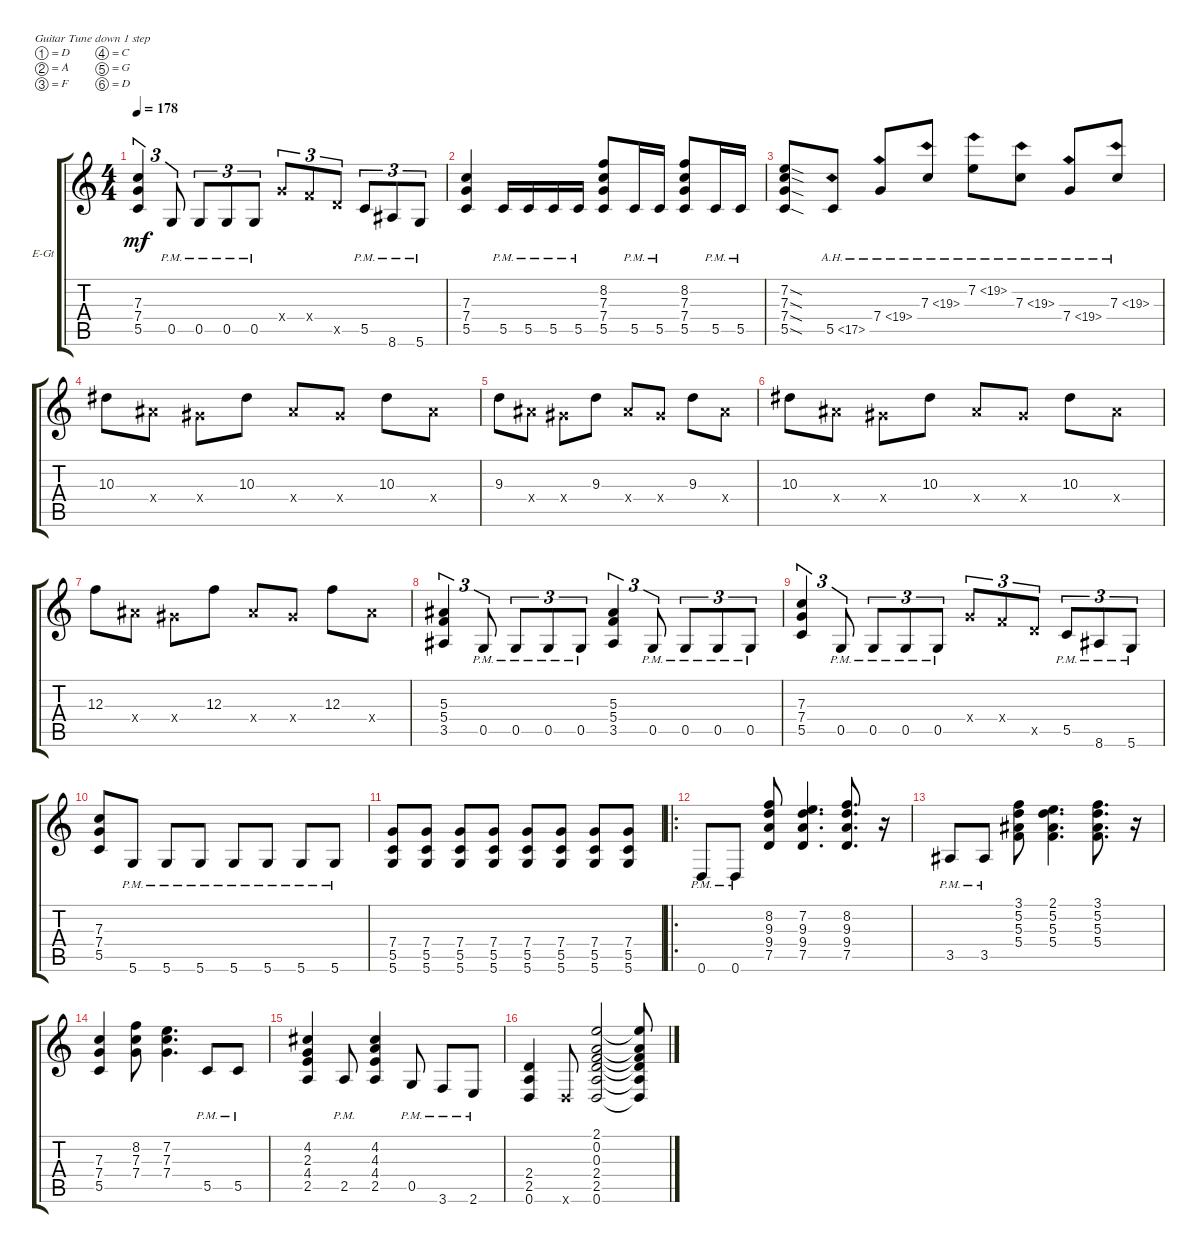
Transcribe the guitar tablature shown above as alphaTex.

\defaultSystemsLayout 4
\bracketExtendMode groupsimilarinstruments
\firstSystemTrackNameOrientation horizontal
\otherSystemsTrackNameOrientation horizontal
\track ("Rithm Guitar 2" "E-Gt") {instrument distortionguitar}
\staff {score tabs}
\tuning (D4 A3 F3 C3 G2 D2)
\ts (4 4)
\tempo 178
\clef g2
\scale
0.333333
\ks c
(5.5 7.4 7.3).4{tu (3 2) dy mf} 0.5{pm}.8{tu (3 2)} 0.5{pm}.8{tu (3 2)} 0.5{pm}.8{tu (3 2)} 0.5{pm}.8{tu (3 2)} 7.4{x}.8{tu (3 2)} 5.4{x}.8{tu (3 2)} 7.5{x}.8{tu (3 2)} 5.5{pm}.8{tu (3 2)} 8.6{pm}.8{tu (3 2)} 5.6{pm}.8{tu (3 2)} |
\scale
0.333333 (5.5 7.4 7.3).4 5.5{pm}.16 5.5{pm}.16 5.5{pm}.16 5.5{pm}.16 (5.5 7.3 7.4 8.2).8 5.5{pm}.16 5.5{pm}.16 (5.5 7.4 7.3 8.2).8 5.5{pm}.16 5.5{pm}.16 |
\scale
0.333333 (5.5{sod} 7.4{sod} 7.3{sod} 7.2{sod}).8 5.5{ah 12}.8 7.4{ah 12}.8 7.3{ah 12}.8 7.2{ah 12}.8 7.3{ah 12}.8 7.4{ah 12}.8 7.3{ah 12}.8 |
\scale
0.333333 10.3.8 10.4{x}.8 8.4{x}.8 10.3.8 10.4{x}.8 8.4{x}.8 10.3.8 10.4{x}.8 |
\scale
0.333333 9.3.8 10.4{x}.8 8.4{x}.8 9.3.8 10.4{x}.8 8.4{x}.8 9.3.8 10.4{x}.8 |
\scale
0.333333 10.3.8 10.4{x}.8 8.4{x}.8 10.3.8 10.4{x}.8 8.4{x}.8 10.3.8 10.4{x}.8 |
\scale
0.333333 12.3.8 10.4{x}.8 8.4{x}.8 12.3.8 10.4{x}.8 8.4{x}.8 12.3.8 10.4{x}.8 |
\scale
0.333333 (3.5 5.4 5.3).4{tu (3 2)} 0.5{pm}.8{tu (3 2)} 0.5{pm}.8{tu (3 2)} 0.5{pm}.8{tu (3 2)} 0.5{pm}.8{tu (3 2)} (3.5 5.4 5.3).4{tu (3 2)} 0.5{pm}.8{tu (3 2)} 0.5{pm}.8{tu (3 2)} 0.5{pm}.8{tu (3 2)} 0.5{pm}.8{tu (3 2)} |
\scale
0.333333 (5.5 7.4 7.3).4{tu (3 2)} 0.5{pm}.8{tu (3 2)} 0.5{pm}.8{tu (3 2)} 0.5{pm}.8{tu (3 2)} 0.5{pm}.8{tu (3 2)} 7.4{x}.8{tu (3 2)} 5.4{x}.8{tu (3 2)} 7.5{x}.8{tu (3 2)} 5.5{pm}.8{tu (3 2)} 8.6{pm}.8{tu (3 2)} 5.6{pm}.8{tu (3 2)} |
\scale
0.333333 (7.4 7.3 5.5).8 5.6{pm}.8 5.6{pm}.8 5.6{pm}.8 5.6{pm}.8 5.6{pm}.8 5.6{pm}.8 5.6{pm}.8 |
\scale
0.312821 (5.5 7.4 5.6).8 (5.5 7.4 5.6).8 (5.5 7.4 5.6).8 (5.5 7.4 5.6).8 (5.5 7.4 5.6).8 (5.5 7.4 5.6).8 (5.5 7.4 5.6).8 (5.5 7.4 5.6).8 |
\ro
\scale
0.374359 0.6{pm}.8 0.6{pm}.8 (9.4 8.2 9.3 7.5).8 (7.2 9.3 9.4 7.5).4{d} (8.2 9.4 9.3 7.5).8{d} r.16 |
\scale
0.312821 3.5{pm}.8 3.5{pm}.8 (3.1 5.2 5.3 5.4).8 (2.1 5.2 5.3 5.4).4{d} (3.1 5.2 5.3 5.4).8{d} r.16 |
\scale
0.333333 (5.5 7.4 7.3).4 (7.4 7.3 8.2).8 (7.2 7.3 7.4).4{d} 5.5{pm}.8 5.5{pm}.8 |
\scale
0.333333 (2.5 4.4 2.3 4.2).4 2.5{pm}.8 (2.5 4.4 4.3 4.2).4 0.5{pm}.8 3.6{pm}.8 2.6{pm}.8 |
\scale
0.333333 (0.6 2.5 2.4).4 0.6{x}.8 (0.6 2.5 2.4 0.3 0.2 2.1).2 (0.6{t} 2.5{t} 2.4{t} 0.3{t} 0.2{t} 2.1{t}).8
